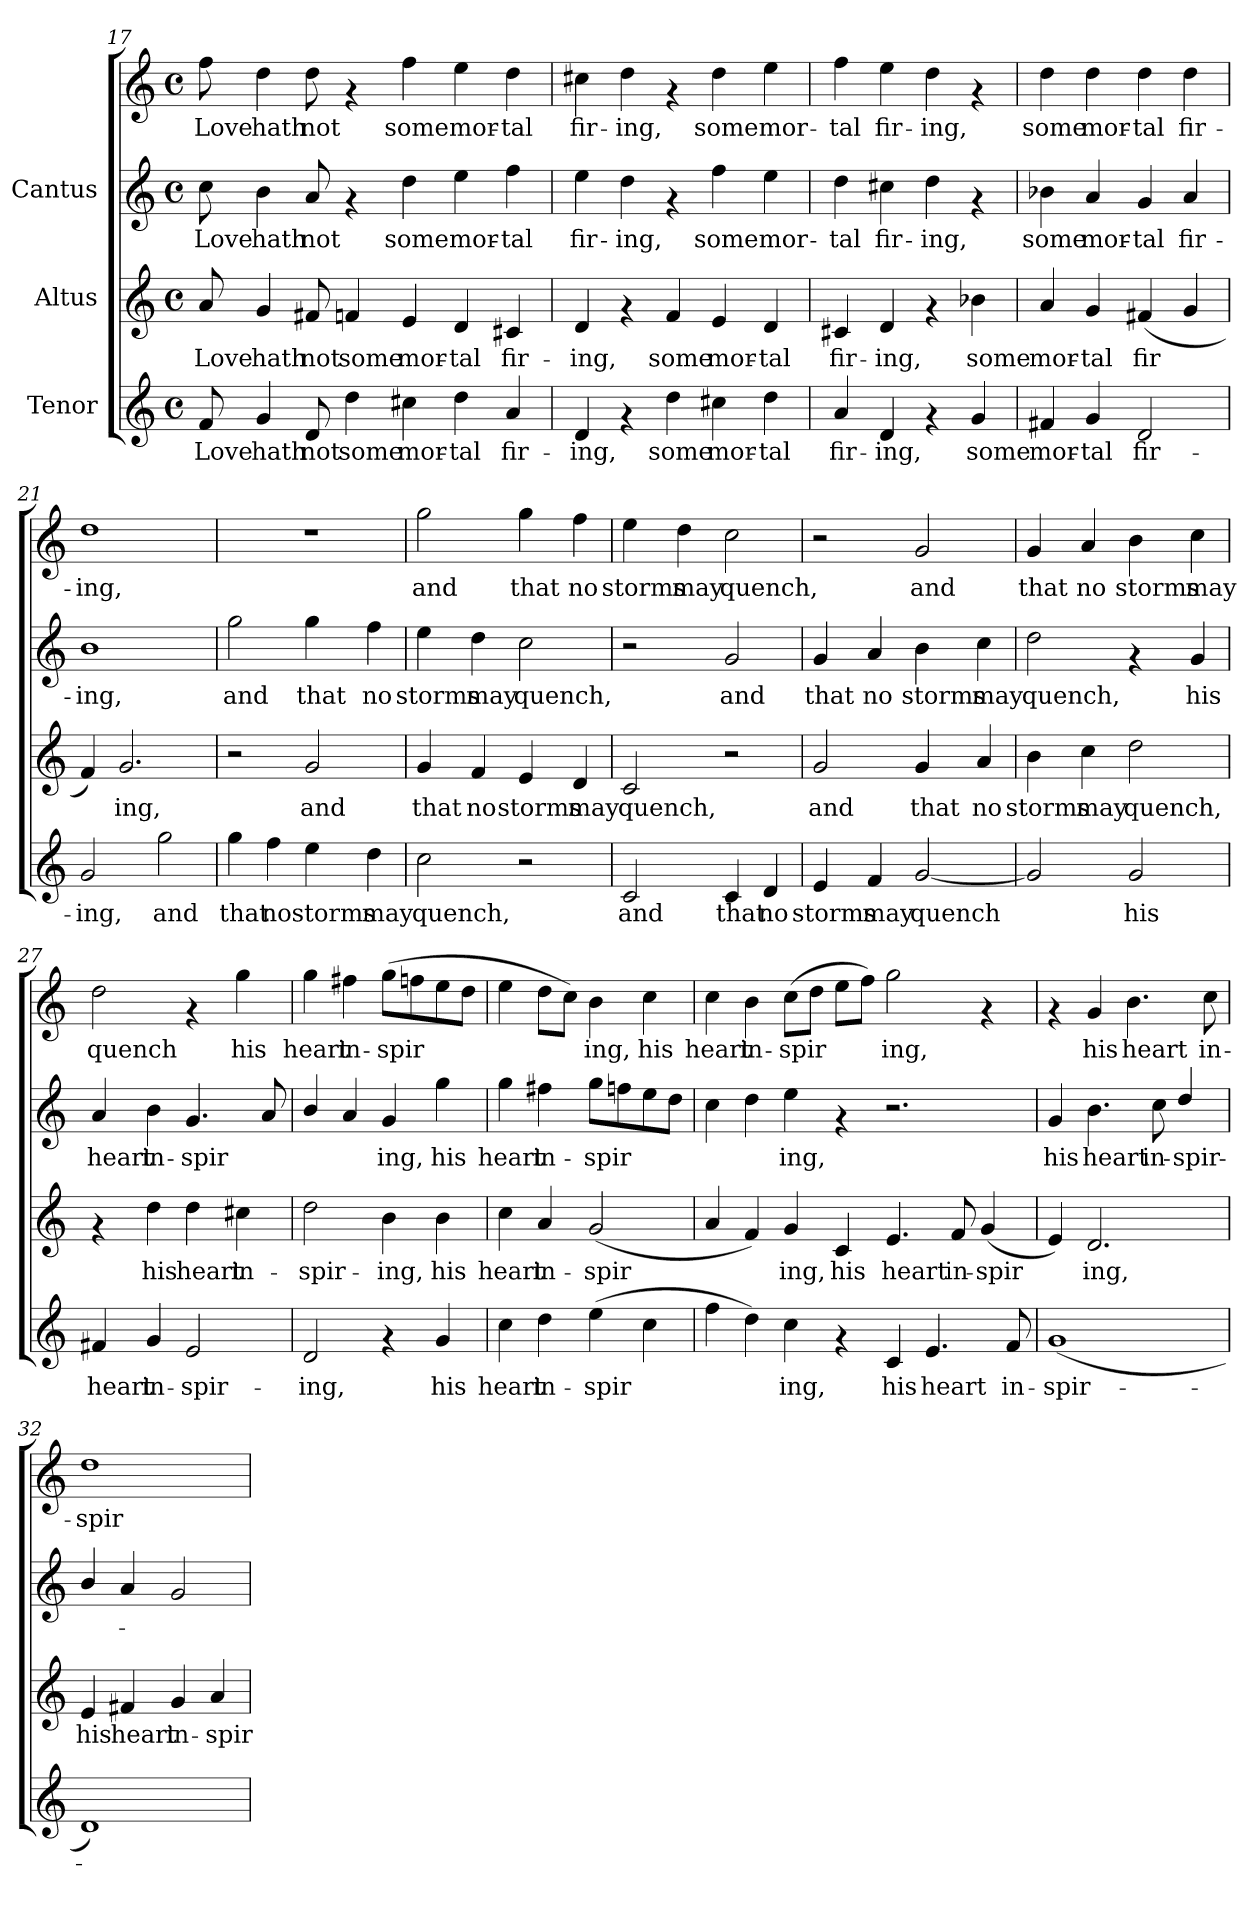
**kern	**text	**kern	**text	**kern	**text	**kern	**text
*part3	*part3	*part2	*part2	*part1	*part1	*part1	*part1
*staff4	*staff4	*staff3	*staff3	*staff2	*staff2	*staff1	*staff1
*I"Tenor	*	*I"Altus	*	*I"Cantus	*	*	*
!!LO:LB:g=z
*clefG2	*	*clefG2	*	*clefG2	*	*clefG2	*
*M4/4	*	*M4/4	*	*M4/4	*	*M4/4	*
*met(c)	*	*met(c)	*	*met(c)	*	*met(c)	*
=17	=17	=17	=17	=17	=17	=17	=17
!	!LO:LY:b:cj	!	!LO:LY:b:cj	!	!LO:LY:b:cj	!	!LO:LY:b:cj
8f/	Love	8a/	Love	8cc\	Love	8ff\	Love
!	!LO:LY:b:cj	!	!LO:LY:b:cj	!	!LO:LY:b:cj	!	!LO:LY:b:cj
4g/	hath	4g/	hath	4b\	hath	4dd\	hath
!	!LO:LY:b:cj	!	!LO:LY:b:cj	!	!LO:LY:b:cj	!	!LO:LY:b:cj
8d/	not	8f#X/	not	8a/	not	8dd\	not
!	!LO:LY:b:cj	!	!LO:LY:b:cj	!	!	!	!
4dd\	some	4fn/	some	4rf	.	4rf	.
!	!LO:LY:b:cj	!	!LO:LY:b:cj	!	!LO:LY:b:cj	!	!LO:LY:b:cj
4cc#X\	mor-	4e/	mor-	4dd\	some	4ff\	some
!	!LO:LY:b:cj	!	!LO:LY:b:cj	!	!LO:LY:b:cj	!	!LO:LY:b:cj
4dd\	-tal	4d/	-tal	4ee\	mor-	4ee\	mor-
!	!LO:LY:b:cj	!	!LO:LY:b:cj	!	!LO:LY:b:cj	!	!LO:LY:b:cj
4a/	fir-	4c#X/	fir-	4ff\	-tal	4dd\	-tal
=18	=18	=18	=18	=18	=18	=18	=18
!	!LO:LY:b:cj	!	!LO:LY:b:cj	!	!LO:LY:b:cj	!	!LO:LY:b:cj
4d/	-ing,	4d/	-ing,	4ee\	-fir-	4cc#X\	fir-
!	!	!	!	!	!LO:LY:b:cj	!	!LO:LY:b:cj
4rf	.	4rf	.	4dd\	-ing,	4dd\	-ing,
!	!LO:LY:b:cj	!	!LO:LY:b:cj	!	!	!	!
4dd\	some	4f/	some	4rf	.	4rf	.
!	!LO:LY:b:cj	!	!LO:LY:b:cj	!	!LO:LY:b:cj	!	!LO:LY:b:cj
4cc#X\	mor-	4e/	mor-	4ff\	some	4dd\	some
!	!LO:LY:b:cj	!	!LO:LY:b:cj	!	!LO:LY:b:cj	!	!LO:LY:b:cj
4dd\	-tal	4d/	-tal	4ee\	mor-	4ee\	mor-
=19	=19	=19	=19	=19	=19	=19	=19
!	!LO:LY:b:cj	!	!LO:LY:b:cj	!	!LO:LY:b:cj	!	!LO:LY:b:cj
4a/	fir-	4c#X/	fir-	4dd\	tal	4ff\	-tal
!	!LO:LY:b:cj	!	!LO:LY:b:cj	!	!LO:LY:b:cj	!	!LO:LY:b:cj
4d/	-ing,	4d/	-ing,	4cc#X\	fir-	4ee\	fir-
!	!	!	!	!	!LO:LY:b:cj	!	!LO:LY:b:cj
4rf	.	4rf	.	4dd\	-ing,	4dd\	-ing,
!	!LO:LY:b:cj	!	!LO:LY:b:cj	!	!	!	!
4g/	some	4b-X\	some	4rf	.	4rf	.
!!LO:LB:g=z
=20	=20	=20	=20	=20	=20	=20	=20
!	!LO:LY:b:cj	!	!LO:LY:b:cj	!	!LO:LY:b:cj	!	!LO:LY:b:cj
4f#X/	mor-	4a/	mor-	4b-X\	-some	4dd\	some
!	!LO:LY:b:cj	!	!LO:LY:b:cj	!	!LO:LY:b:cj	!	!LO:LY:b:cj
4g/	-tal	4g/	-tal	4a/	mor-	4dd\	mor-
!	!LO:LY:b:cj	!	!LO:LY:b:cj	!	!LO:LY:b:cj	!	!LO:LY:b:cj
2d/	fir-	(<4f#X/	fir-	4g/	-tal	4dd\	-tal
!	!	!	!LO:LY:b:cj	!	!LO:LY:b:cj	!	!LO:LY:b:cj
.	.	4g/	--	4a/	fir-	4dd\	fir-
=21	=21	=21	=21	=21	=21	=21	=21
!	!LO:LY:b:cj	!	!LO:LY:b:cj	!	!LO:LY:b:cj	!	!LO:LY:b:cj
2g/	-ing,	4f/)	-	1b	ing,	1dd	-ing,
!	!	!	!LO:LY:b:cj	!	!	!	!
.	.	2.g/	ing,	.	.	.	.
!	!LO:LY:b:cj	!	!	!	!	!	!
2gg\	and	.	.	.	.	.	.
=22	=22	=22	=22	=22	=22	=22	=22
!	!LO:LY:b:cj	!	!	!	!LO:LY:b:cj	!	!
4gg\	that	2r	.	2gg\	and	1r	.
!	!LO:LY:b:cj	!	!	!	!	!	!
4ff\	no	.	.	.	.	.	.
!	!LO:LY:b:cj	!	!LO:LY:b:cj	!	!LO:LY:b:cj	!	!
4ee\	storms	2g/	and	4gg\	that	.	.
!	!LO:LY:b:cj	!	!	!	!LO:LY:b:cj	!	!
4dd\	may	.	.	4ff\	no	.	.
=23	=23	=23	=23	=23	=23	=23	=23
!	!LO:LY:b:cj	!	!LO:LY:b:cj	!	!LO:LY:b:cj	!	!LO:LY:b:cj
2cc\	quench,	4g/	that	4ee\	storms	2gg\	and
!	!	!	!LO:LY:b:cj	!	!LO:LY:b:cj	!	!
.	.	4f/	no	4dd\	may	.	.
!	!	!	!LO:LY:b:cj	!	!LO:LY:b:cj	!	!LO:LY:b:cj
2r	.	4e/	storms	2cc\	quench,	4gg\	that
!	!	!	!LO:LY:b:cj	!	!	!	!LO:LY:b:cj
.	.	4d/	may	.	.	4ff\	no
=24	=24	=24	=24	=24	=24	=24	=24
!	!LO:LY:b:cj	!	!LO:LY:b:cj	!	!	!	!LO:LY:b:cj
2c/	and	2c/	quench,	2r	.	4ee\	storms
!	!	!	!	!	!	!	!LO:LY:b:cj
.	.	.	.	.	.	4dd\	may
!	!LO:LY:b:cj	!	!	!	!LO:LY:b:cj	!	!LO:LY:b:cj
4c/	that	2r	.	2g/	and	2cc\	quench,
!	!LO:LY:b:cj	!	!	!	!	!	!
4d/	no	.	.	.	.	.	.
!!LO:PB:g=z
=25	=25	=25	=25	=25	=25	=25	=25
!	!LO:LY:b:cj	!	!LO:LY:b:cj	!	!LO:LY:b:cj	!	!
4e/	storms	2g/	and	4g/	that	2r	.
!	!LO:LY:b:cj	!	!	!	!LO:LY:b:cj	!	!
4f/	may	.	.	4a/	no	.	.
!	!LO:LY:b:cj	!	!LO:LY:b:cj	!	!LO:LY:b:cj	!	!LO:LY:b:cj
[<2g/	quench	4g/	that	4b\	storms	2g/	and
!	!	!	!LO:LY:b:cj	!	!LO:LY:b:cj	!	!
.	.	4a/	no	4cc\	may	.	.
=26	=26	=26	=26	=26	=26	=26	=26
!	!LO:LY:b:cj	!	!LO:LY:b:cj	!	!LO:LY:b:cj	!	!LO:LY:b:cj
2g/]	.	4b\	storms	2dd\	quench,	4g/	that
!	!	!	!LO:LY:b:cj	!	!	!	!LO:LY:b:cj
.	.	4cc\	may	.	.	4a/	no
!	!LO:LY:b:cj	!	!LO:LY:b:cj	!	!	!	!LO:LY:b:cj
2g/	his	2dd\	quench,	4rf	.	4b\	storms
!	!	!	!	!	!LO:LY:b:cj	!	!LO:LY:b:cj
.	.	.	.	4g/	his	4cc\	may
=27	=27	=27	=27	=27	=27	=27	=27
!	!LO:LY:b:cj	!	!	!	!LO:LY:b:cj	!	!LO:LY:b:cj
4f#X/	heart	4rf	.	4a/	heart	2dd\	quench
!	!LO:LY:b:cj	!	!LO:LY:b:cj	!	!LO:LY:b:cj	!	!
4g/	in-	4dd\	his	4b\	in-	.	.
!	!LO:LY:b:cj	!	!LO:LY:b:cj	!	!LO:LY:b:cj	!	!
2e/	-spir-	4dd\	heart	4.g/	-spir-	4rf	.
!	!	!	!LO:LY:b:cj	!	!	!	!LO:LY:b:cj
.	.	4cc#X\	in-	.	.	4gg\	his
!	!	!	!	!	!LO:LY:b:cj	!	!
.	.	.	.	8a/	--	.	.
=28	=28	=28	=28	=28	=28	=28	=28
!	!LO:LY:b:cj	!	!LO:LY:b:cj	!	!LO:LY:b:cj	!	!LO:LY:b:cj
2d/	-ing,	2dd\	-spir-	4b/	-	4gg\	-heart
!	!	!	!	!	!LO:LY:b:cj	!	!LO:LY:b:cj
.	.	.	.	4a/	.	4ff#X\	in-
!	!	!	!LO:LY:b:cj	!	!LO:LY:b:cj	!	!LO:LY:b:cj
4rf	.	4b\	-ing,	4g/	ing,	(>8gg\L	-spir-
!	!	!	!	!	!	!	!LO:LY:b:cj
.	.	.	.	.	.	8ffn\	--
!	!LO:LY:b:cj	!	!LO:LY:b:cj	!	!LO:LY:b:cj	!	!LO:LY:b:cj
4g/	his	4b\	his	4gg\	his	8ee\	--
!	!	!	!	!	!	!	!LO:LY:b:cj
.	.	.	.	.	.	8dd\J	--
!!LO:LB:g=z
=29	=29	=29	=29	=29	=29	=29	=29
!	!LO:LY:b:cj	!	!LO:LY:b:cj	!	!LO:LY:b:cj	!	!LO:LY:b:cj
4cc\	heart	4cc\	heart	4gg\	heart	4ee\	.
!	!LO:LY:b:cj	!	!LO:LY:b:cj	!	!LO:LY:b:cj	!	!LO:LY:b:cj
4dd\	in-	4a/	in-	4ff#X\	in-	8dd\L	.
!	!	!	!	!	!	!	!LO:LY:b:cj
.	.	.	.	.	.	8cc\J)	.
!	!LO:LY:b:cj	!	!LO:LY:b:cj	!	!LO:LY:b:cj	!	!LO:LY:b:cj
(>4ee\	-spir-	(<2g/	-spir-	8gg\L	-spir-	4b\	ing,
!	!	!	!	!	!LO:LY:b:cj	!	!
.	.	.	.	8ffn\	--	.	.
!	!LO:LY:b:cj	!	!	!	!LO:LY:b:cj	!	!LO:LY:b:cj
4cc\	--	.	.	8ee\	--	4cc\	his
!	!	!	!	!	!LO:LY:b:cj	!	!
.	.	.	.	8dd\J	--	.	.
=30	=30	=30	=30	=30	=30	=30	=30
!	!LO:LY:b:cj	!	!LO:LY:b:cj	!	!LO:LY:b:cj	!	!LO:LY:b:cj
4ff\	-	4a/	-	4cc\	.	4cc\	-heart
!	!LO:LY:b:cj	!	!LO:LY:b:cj	!	!LO:LY:b:cj	!	!LO:LY:b:cj
4dd\)	.	4f/)	.	4dd\	.	4b\	in-
!	!LO:LY:b:cj	!	!LO:LY:b:cj	!	!LO:LY:b:cj	!	!LO:LY:b:cj
4cc\	ing,	4g/	ing,	4ee\	ing,	(>8cc\L	-spir-
!	!	!	!	!	!	!	!LO:LY:b:cj
.	.	.	.	.	.	8dd\J	--
!	!	!	!LO:LY:b:cj	!	!	!	!LO:LY:b:cj
4rf	.	4c/	his	4rf	.	8ee\L	-
!	!	!	!	!	!	!	!LO:LY:b:cj
.	.	.	.	.	.	8ff\J)	.
!	!LO:LY:b:cj	!	!LO:LY:b:cj	!	!	!	!LO:LY:b:cj
4c/	his	4.e/	heart	2.r	.	2gg\	ing,
!	!LO:LY:b:cj	!	!	!	!	!	!
4.e/	heart	.	.	.	.	.	.
!	!	!	!LO:LY:b:cj	!	!	!	!
.	.	8f/	in-	.	.	.	.
!	!	!	!LO:LY:b:cj	!	!	!	!
.	.	(<4g/	-spir-	.	.	4rf	.
!	!LO:LY:b:cj	!	!	!	!	!	!
8f/	in-	.	.	.	.	.	.
=31	=31	=31	=31	=31	=31	=31	=31
!	!LO:LY:b:cj	!	!LO:LY:b:cj	!	!LO:LY:b:cj	!	!
(<1g	-spir-	4e/)	-	4g/	-his	4rf	.
!	!	!	!LO:LY:b:cj	!	!LO:LY:b:cj	!	!LO:LY:b:cj
.	.	2.d/	ing,	4.b\	heart	4g/	his
!	!	!	!	!	!	!	!LO:LY:b:cj
.	.	.	.	.	.	4.b\	heart
!	!	!	!	!	!LO:LY:b:cj	!	!
.	.	.	.	8cc\	in-	.	.
!	!	!	!	!	!LO:LY:b:cj	!	!
.	.	.	.	4dd/	-spir-	.	.
!	!	!	!	!	!	!	!LO:LY:b:cj
.	.	.	.	.	.	8cc\	in-
!!LO:LB:g=z
=32	=32	=32	=32	=32	=32	=32	=32
!	!	!	!LO:LY:b:cj	!	!	!	!LO:LY:b:cj
1d)	.	4e/	his	4b/	.	1dd	-spir-
!	!	!	!LO:LY:b:cj	!	!	!	!
.	.	4f#X/	heart	4a/	.	.	.
!	!	!	!LO:LY:b:cj	!	!	!	!
.	.	4g/	in-	2g/	.	.	.
!	!	!	!LO:LY:b:cj	!	!	!	!
.	.	4a/	-spir-	.	.	.	.
=	=	=	=	=	=	=	=
*-	*-	*-	*-	*-	*-	*-	*-
